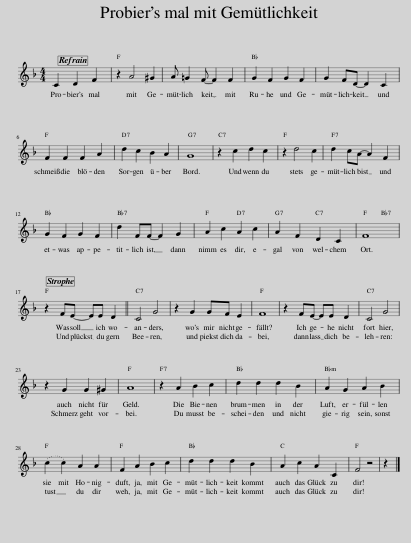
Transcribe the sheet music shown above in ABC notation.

X:1
L:1/8
M:4/4
I:linebreak $
K:F
V:1 treble
V:1
 C2 D2 F2 | z2 A4 ^G2 | A =G2 F- F2 F2 | G2 F2 G2 F2 | G2 FD- D2 C2 |$ %5
 F2 F2 F2 A2 | d2 c2 B2 A2 | G8 | z2 c2 d2 c2 | z2 d4 c2 | %10
 d2 cA- A2 F2 |$ G2 F2 G2 F2 | d2 FF- F2 G2 | A2 c2 A2 c2 | A2 F2 D2 C2 | %15
 F8 |$ z2 FE- EE D2 || C4 G4 | z2 G2 GF E2 | F8 | %20
 z2 FE- EE D2 | C4 G4 |$ z2 G2 G2 ^G2 | A8 | z2 A2 B2 c2 | %25
 d2 d2 d2 B2 | A2 G2 A2 B2 |$ (c2 c2) A2 A2 | F2 A2 B2 c2 | d2 d2 d2 B2 | %30
 A2 c2 A2 C2 | F4 z4 | z2 |] %33
